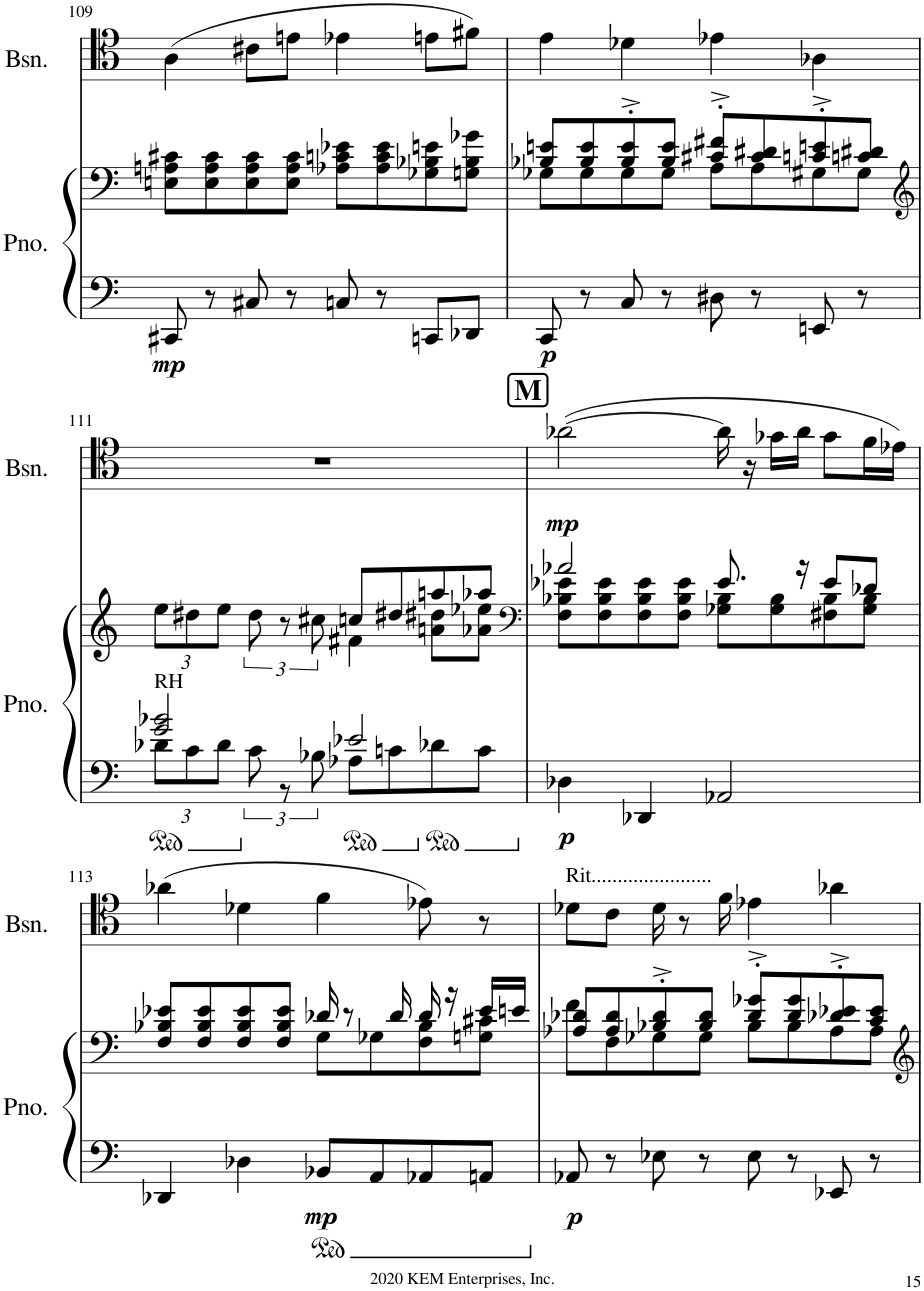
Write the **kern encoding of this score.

**kern	**kern	**dynam	**kern	**dynam
*part2	*part2	*part2	*part1	*part1
*staff3	*staff2	*staff2/3	*staff1	*staff1
*I"Piano	*	*	*I"Bassoon	*
*I'Pno.	*	*	*I'Bsn.	*
!!LO:PB:g=z
*clefF4	*clefF4	*	*clefC4	*
*k[]	*k[]	*	*k[]	*
*M4/4	*M4/4	*	*M4/4	*
=109	=109	=109	=109	=109
!	!	!LO:DY:b=2	!	!
8CC#X/	8En\ 8An\ 8c#X\L	mp	(4A\	.
8r	8E\ 8A\ 8c#\	.	.	.
8C#X/	8E\ 8A\ 8c#\	.	8c#X\L	.
8r	8E\ 8A\ 8c#\J	.	8en\J	.
8Cn/	8A-X\ 8cn\ 8e-X\L	.	4e-X\	.
8r	8A-\ 8c\ 8e-\	.	.	.
8CCn/L	8G-X\ 8B-X\ 8en\	.	8en\L	.
8DD-X/J	8Gn\ 8B-\ 8g-X\J	.	8f#X\J)	.
=110	=110	=110	=110	=110
*	*^	*	*	*
!	!	!	!LO:DY:b=2	!	!
8CC/	8B-X/ 8en/L	8G-X\L	p	4e\	.
8r	8B-/ 8e/	8G-\	.	.	.
8C/	8B-/'^ 8e/'^	8G-\	.	4d-X\	.
8r	8B-/ 8e/J	8G-\J	.	.	.
8D#X\	8c#X/'^ 8f#X/'^L	8A\L	.	4e-X\	.
8r	8c#/ 8d#X/	8A\	.	.	.
8EEn/	8cn/'^ 8en/'^	8G#X\	.	4A-X\	.
8r	8cn/ 8d#X/J	8G#\J	.	.	.
!!LO:LB:g=z
=111	=111	=111	=111	=111	=111
*	*clefG2	*	*	*	*
*^	*	*	*	*	*
*	*Xbrackettup	*Xbrackettup	*	*	*	*
!LO:TX:a:t=RH	!	!	!	!	!	!
2g/ 2b-X/	12d-X\L	12ee\L	2ryy	.	1r	.
.	12c\	12dd#X\	.	.	.	.
.	12d-\J	12ee\J	.	.	.	.
*	*brackettup	*brackettup	*	*	*	*
.	12c\	12dd#\	.	.	.	.
.	12r	12r	.	.	.	.
.	12B-X\	12cc#X\	.	.	.	.
2e-X/	8A-X\L	8ccn/L	4f#X\	.	.	.
.	8cn\	8dd#X/	.	.	.	.
.	8d-X\	8aan/	8an\ 8dd#X\L	.	.	.
.	8c\J	8aa-X/J	8a-X\ 8ee-X\J	.	.	.
*v	*v	*	*	*	*	*
!!LO:REH:place=s1:a:B:cj:fs=14:t=M
=112	=112	=112	=112	=112	=112
*	*clefF4	*	*	*	*
*^	*	*	*	*	*
!	!	!	!	!LO:DY:b=2	!	!LO:DY:b
*v	*v	*	*	*	*	*
4D-X\	2a-X/	8F\ 8B-X\ 8e-X\L	p	([2a-X\	mp
.	.	8F\ 8B-\ 8e-\	.	.	.
4DD-X/	.	8F\ 8B-\ 8e-\	.	.	.
.	.	8F\ 8B-\ 8e-\J	.	.	.
2AA-X/	8.e-/	8G-X\ 8B-\L	.	16a-\]	.
.	.	.	.	16r	.
.	.	8G-\ 8B-\	.	16g-X\LL	.
.	16r	.	.	16a-\JJ	.
.	8e-/L	8F#X\ 8B-\	.	8g-\L	.
.	8d-X/J	8G-\ 8B-\J	.	16f\L	.
.	.	.	.	16e-X\JJ)	.
!!LO:LB:g=z
=113	=113	=113	=113	=113	=113
4DD-X/	8F/ 8B-X/ 8e-X/L	2ryy	.	(4a-X\	.
.	8F/ 8B-/ 8e-/	.	.	.	.
4D-X\	8F/ 8B-/ 8e-/	.	.	4d-X\	.
.	8F/ 8B-/ 8e-/J	.	.	.	.
!	!	!	!LO:DY:b=2	!	!
8BB-X/L	16d-X/	8G\L	mp	4f\	.
.	8r	.	.	.	.
8AA/	.	8G-X\	.	.	.
.	16d-/	.	.	.	.
8AA-X/	16d-/	8F\ 8B-\	.	8e-X\)	.
.	16r	.	.	.	.
8AAn/J	16e-/LL	8Gn\ 8c#X\J	.	8r	.
.	16en/JJ	.	.	.	.
=114	=114	=114	=114	=114	=114
!	!	!	!	!LO:TX:a:t=Rit.......................	!
!	!	!	!LO:DY:b=2	!	!
8AA-X/	8A-X/ 8d-X/L	8f\L	p	8d-X\L	.
8r	8A-/ 8d-/	8F\	.	8c\J	.
8E-X\	8B-X/'^ 8d-/'^	8G-X\	.	16d-\	.
.	.	.	.	8r	.
8r	8B-/ 8d-/J	8G-\J	.	.	.
.	.	.	.	16f\	.
8E-\	8d-/'^ 8g-X/'^L	8B-\L	.	4e-X\	.
8r	8d-/ 8g-/	8B-\	.	.	.
8EE-X/	8d-X/'^ 8e-X/'^	8A-\	.	4a-X\	.
8r	8c/ 8e-/J	8A-\J	.	.	.
*	*v	*v	*	*	*
=	=	=	=	=
*-	*-	*-	*-	*-
